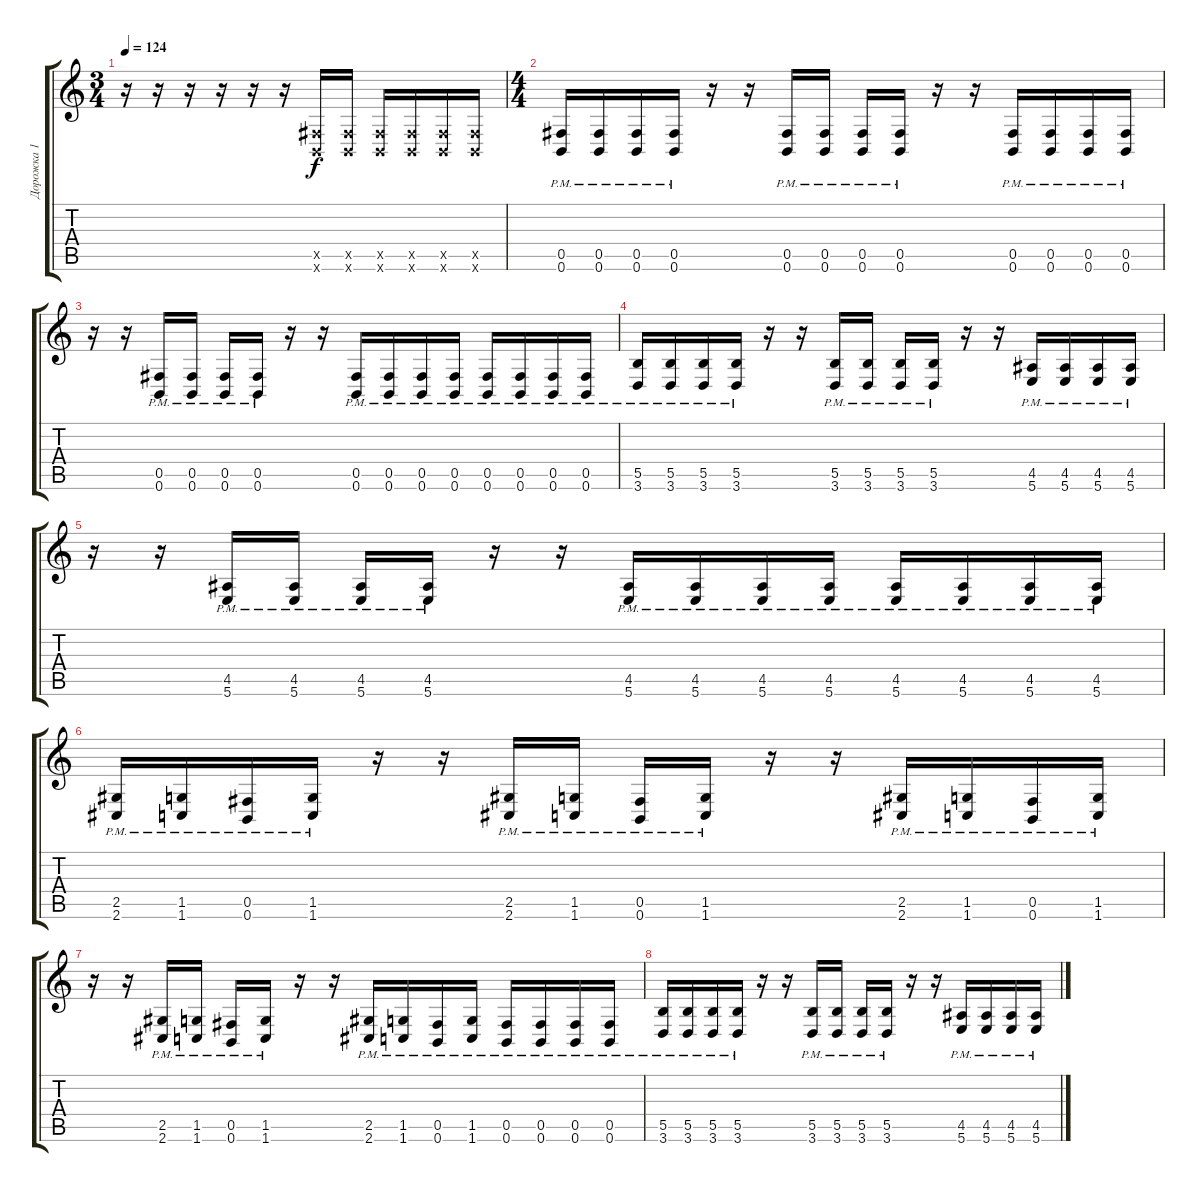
\track ("Дорожка 1" "Дорожка 1") {instrument distortionguitar}
\staff {score tabs}
\tuning (Db4 Ab3 E3 B2 Gb2 B1) {hide}
\ts (3 4)
\tempo 124
\clef g2
\ks c
r.16{dy f} r.16 r.16 r.16 r.16 r.16 (0.5{x} 0.6{x}).16 (0.5{x} 0.6{x}).16 (0.5{x} 0.6{x}).16 (0.5{x} 0.6{x}).16 (0.5{x} 0.6{x}).16 (0.5{x} 0.6{x}).16 |
\ts (4 4)
(0.5{pm} 0.6).16 (0.5{pm} 0.6).16 (0.5{pm} 0.6).16 (0.5{pm} 0.6).16 r.16 r.16 (0.5{pm} 0.6).16 (0.5{pm} 0.6).16 (0.5{pm} 0.6).16 (0.5{pm} 0.6).16 r.16 r.16 (0.5{pm} 0.6).16 (0.5{pm} 0.6).16 (0.5{pm} 0.6).16 (0.5{pm} 0.6).16 |
r.16 r.16 (0.5{pm} 0.6).16 (0.5{pm} 0.6).16 (0.5{pm} 0.6).16 (0.5{pm} 0.6).16 r.16 r.16 (0.5{pm} 0.6).16 (0.5{pm} 0.6).16 (0.5{pm} 0.6).16 (0.5{pm} 0.6).16 (0.5{pm} 0.6).16 (0.5{pm} 0.6).16 (0.5{pm} 0.6).16 (0.5{pm} 0.6).16 |
(5.5{pm} 3.6).16 (5.5{pm} 3.6).16 (5.5{pm} 3.6).16 (5.5{pm} 3.6).16 r.16 r.16 (5.5{pm} 3.6).16 (5.5{pm} 3.6).16 (5.5{pm} 3.6).16 (5.5{pm} 3.6).16 r.16 r.16 (4.5{pm} 5.6).16 (4.5{pm} 5.6).16 (4.5{pm} 5.6).16 (4.5{pm} 5.6).16 |
r.16 r.16 (4.5{pm} 5.6).16 (4.5{pm} 5.6).16 (4.5{pm} 5.6).16 (4.5{pm} 5.6).16 r.16 r.16 (4.5{pm} 5.6).16 (4.5{pm} 5.6).16 (4.5{pm} 5.6).16 (4.5{pm} 5.6).16 (4.5{pm} 5.6).16 (4.5{pm} 5.6).16 (4.5{pm} 5.6).16 (4.5{pm} 5.6).16 |
(2.5{pm} 2.6).16 (1.5{pm} 1.6).16 (0.5{pm} 0.6).16 (1.5{pm} 1.6).16 r.16 r.16 (2.5{pm} 2.6).16 (1.5{pm} 1.6).16 (0.5{pm} 0.6).16 (1.5{pm} 1.6).16 r.16 r.16 (2.5{pm} 2.6).16 (1.5{pm} 1.6).16 (0.5{pm} 0.6).16 (1.5{pm} 1.6).16 |
r.16 r.16 (2.5{pm} 2.6).16 (1.5{pm} 1.6).16 (0.5{pm} 0.6).16 (1.5{pm} 1.6).16 r.16 r.16 (2.5{pm} 2.6).16 (1.5{pm} 1.6).16 (0.5{pm} 0.6).16 (1.5{pm} 1.6).16 (0.5{pm} 0.6).16 (0.5{pm} 0.6).16 (0.5{pm} 0.6).16 (0.5{pm} 0.6).16 |
(5.5{pm} 3.6).16 (5.5{pm} 3.6).16 (5.5{pm} 3.6).16 (5.5{pm} 3.6).16 r.16 r.16 (5.5{pm} 3.6).16 (5.5{pm} 3.6).16 (5.5{pm} 3.6).16 (5.5{pm} 3.6).16 r.16 r.16 (4.5{pm} 5.6).16 (4.5{pm} 5.6).16 (4.5{pm} 5.6).16 (4.5{pm} 5.6).16
